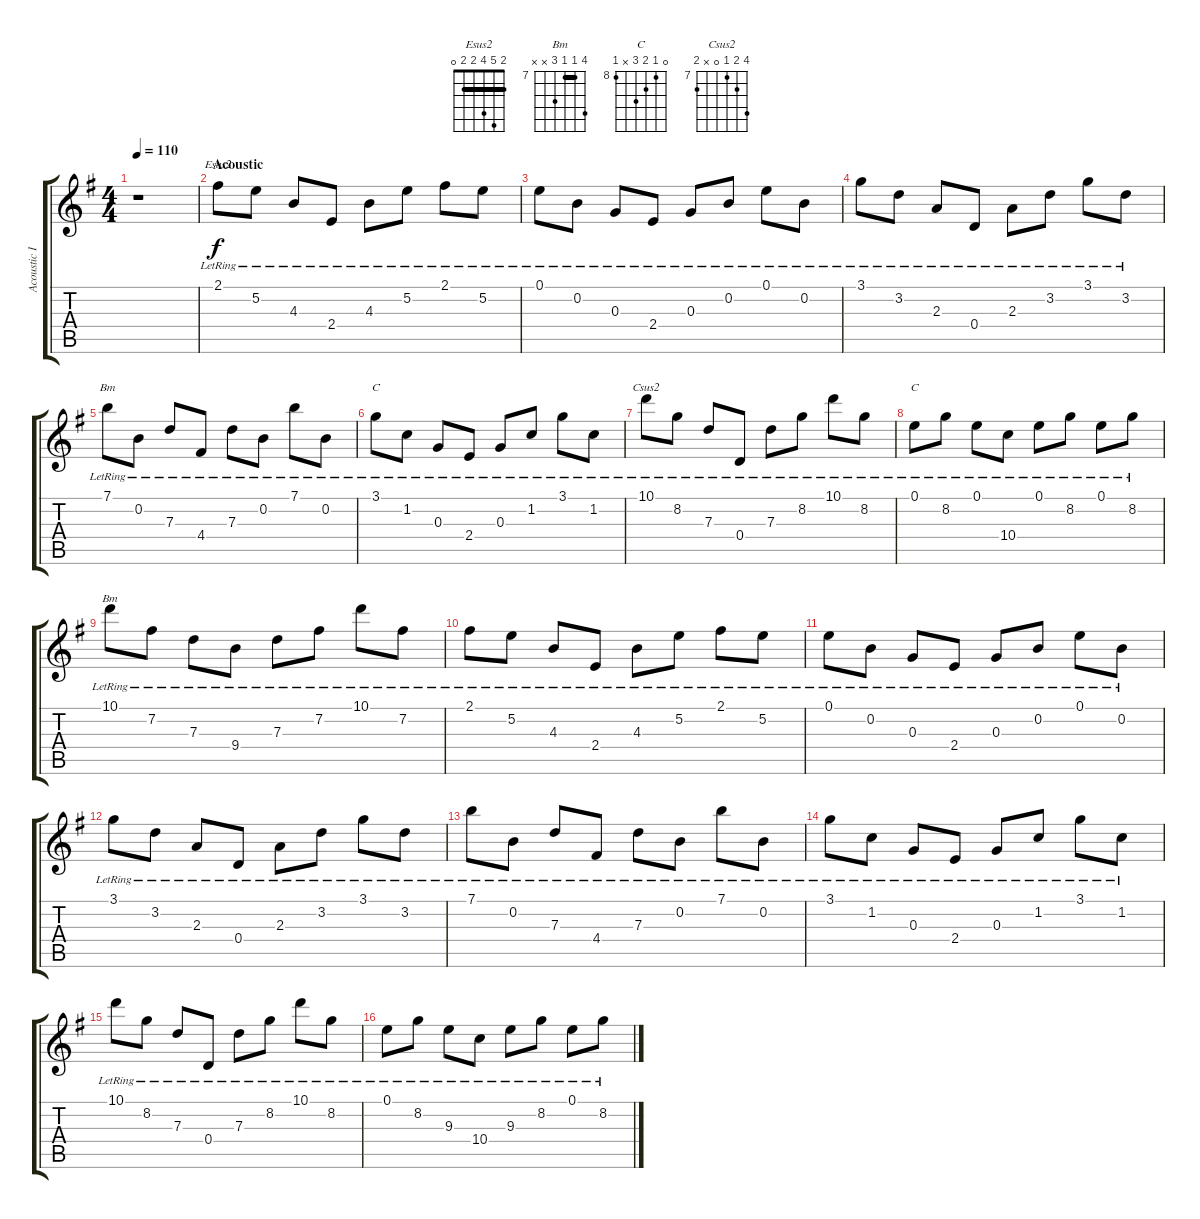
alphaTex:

\track ("Acoustic I" "Acoustic I") {instrument acousticguitarsteel}
\staff {score tabs}
\tuning (E4 B3 G3 D3 A2 E2) {hide}
\chord ("Esus2" 2 5 4 2 2 0) {barre 2}
\chord ("Bm" 7 0 7 4 x 7) {firstfret 4}
\chord ("C" 3 1 0 2 3 x)
\chord ("Csus2" 10 8 7 0 x 8) {firstfret 7}
\chord ("C" 0 8 9 10 x 8) {firstfret 8}
\chord ("Bm" 10 7 7 9 x x) {firstfret 7 barre 7}
\ts (4 4)
\tempo 110
\clef g2
\ks g
r.1{dy f} |
\section ("" "Acoustic")
2.1{lr}.8{ch "Esus2"} 5.2{lr}.8 4.3{lr}.8 2.4{lr}.8 4.3{lr}.8 5.2{lr}.8 2.1{lr}.8 5.2{lr}.8 |
0.1{lr}.8 0.2{lr}.8 0.3{lr}.8 2.4{lr}.8 0.3{lr}.8 0.2{lr}.8 0.1{lr}.8 0.2{lr}.8 |
3.1{lr}.8 3.2{lr}.8 2.3{lr}.8 0.4{lr}.8 2.3{lr}.8 3.2{lr}.8 3.1{lr}.8 3.2{lr}.8 |
7.1{lr}.8{ch "Bm"} 0.2{lr}.8 7.3{lr}.8 4.4{lr}.8 7.3{lr}.8 0.2{lr}.8 7.1{lr}.8 0.2{lr}.8 |
3.1{lr}.8{ch "C"} 1.2{lr}.8 0.3{lr}.8 2.4{lr}.8 0.3{lr}.8 1.2{lr}.8 3.1{lr}.8 1.2{lr}.8 |
10.1{lr}.8{ch "Csus2"} 8.2{lr}.8 7.3{lr}.8 0.4{lr}.8 7.3{lr}.8 8.2{lr}.8 10.1{lr}.8 8.2{lr}.8 |
0.1{lr}.8{ch "C"} 8.2{lr}.8 0.1{lr}.8 10.4{lr}.8 0.1{lr}.8 8.2{lr}.8 0.1{lr}.8 8.2{lr}.8 |
10.1{lr}.8{ch "Bm"} 7.2{lr}.8 7.3{lr}.8 9.4{lr}.8 7.3{lr}.8 7.2{lr}.8 10.1{lr}.8 7.2{lr}.8 |
2.1{lr}.8 5.2{lr}.8 4.3{lr}.8 2.4{lr}.8 4.3{lr}.8 5.2{lr}.8 2.1{lr}.8 5.2{lr}.8 |
0.1{lr}.8 0.2{lr}.8 0.3{lr}.8 2.4{lr}.8 0.3{lr}.8 0.2{lr}.8 0.1{lr}.8 0.2{lr}.8 |
3.1{lr}.8 3.2{lr}.8 2.3{lr}.8 0.4{lr}.8 2.3{lr}.8 3.2{lr}.8 3.1{lr}.8 3.2{lr}.8 |
7.1{lr}.8 0.2{lr}.8 7.3{lr}.8 4.4{lr}.8 7.3{lr}.8 0.2{lr}.8 7.1{lr}.8 0.2{lr}.8 |
3.1{lr}.8 1.2{lr}.8 0.3{lr}.8 2.4{lr}.8 0.3{lr}.8 1.2{lr}.8 3.1{lr}.8 1.2{lr}.8 |
10.1{lr}.8 8.2{lr}.8 7.3{lr}.8 0.4{lr}.8 7.3{lr}.8 8.2{lr}.8 10.1{lr}.8 8.2{lr}.8 |
0.1{lr}.8 8.2{lr}.8 9.3{lr}.8 10.4{lr}.8 9.3{lr}.8 8.2{lr}.8 0.1{lr}.8 8.2{lr}.8
